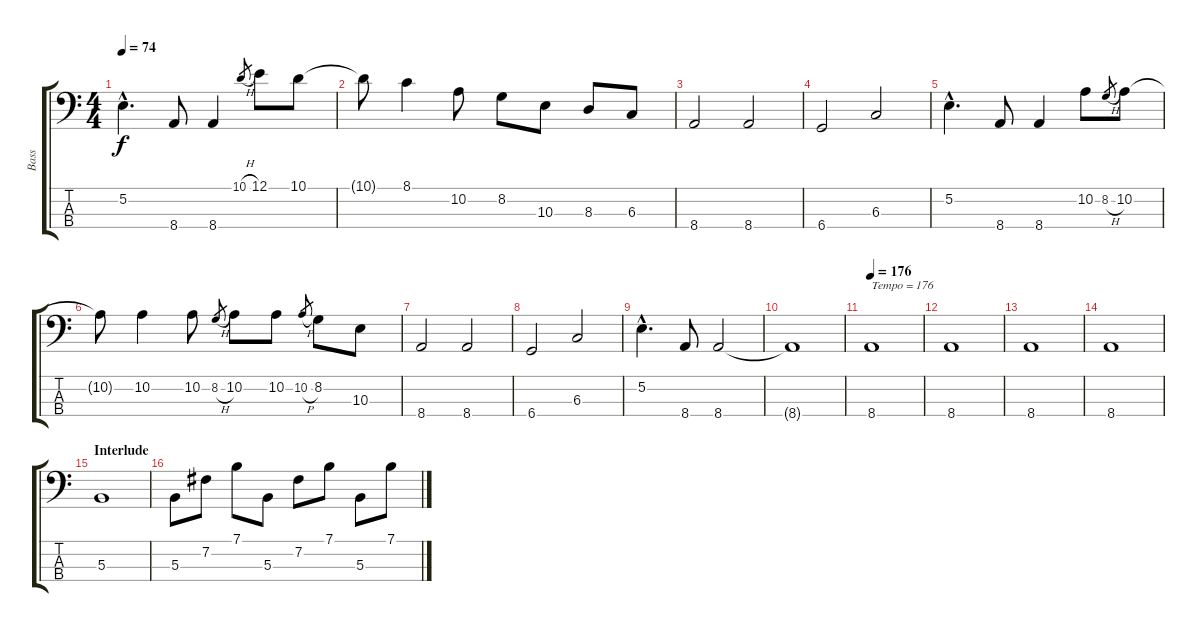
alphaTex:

\track ("Bass" "Bass") {instrument electricbassfinger}
\staff {score tabs}
\tuning (E2 B1 Gb1 Db1) {hide}
\ts (4 4)
\tempo 74
\clef f4
\ks c
5.2{hac}.4{d dy f} 8.4.8 8.4.4 10.1{h}.8{gr} 12.1.8 10.1.8 |
10.1{t}.8 8.1.4 10.2.8 8.2.8 10.3.8 8.3.8 6.3.8 |
8.4.2 8.4.2 |
6.4.2 6.3.2 |
5.2{hac}.4{d} 8.4.8 8.4.4 10.2.8 8.2{h}.8{gr} 10.2.8 |
10.2{t}.8 10.2.4 10.2.8 8.2{h}.8{gr} 10.2.8 10.2.8 10.2{h}.8{gr} 8.2.8 10.3.8 |
8.4.2 8.4.2 |
6.4.2 6.3.2 |
5.2{hac}.4{d} 8.4.8 8.4.2 |
8.4{t}.1 |
\tempo 176
8.4.1{txt "Tempo = 176"} |
8.4.1 |
8.4.1 |
8.4.1 |
\section ("" "Interlude")
5.3.1 |
5.3.8 7.2.8 7.1.8 5.3.8 7.2.8 7.1.8 5.3.8 7.1.8
